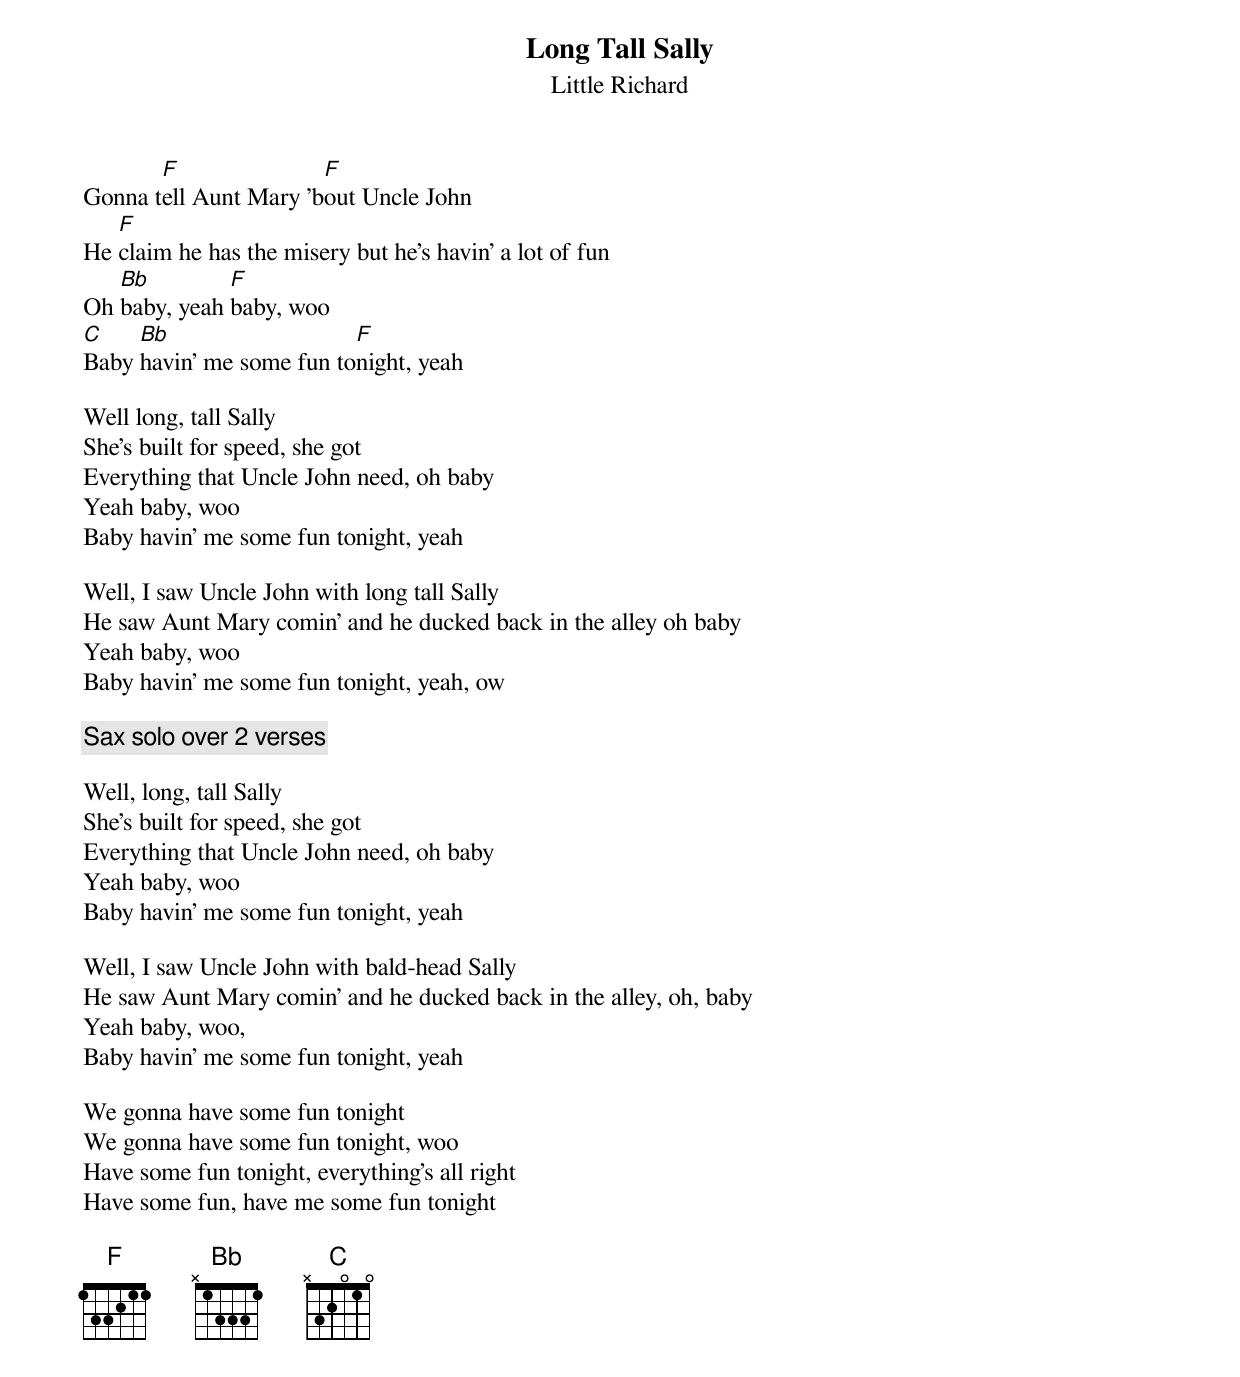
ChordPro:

{title:Long Tall Sally}
{subtitle:Little Richard}
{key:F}

Gonna t[F]ell Aunt Mary 'b[F]out Uncle John
He [F]claim he has the misery but he's havin' a lot of fun
Oh [Bb]baby, yeah [F]baby, woo
[C]Baby [Bb]havin' me some fun to[F]night, yeah

Well long, tall Sally
She's built for speed, she got
Everything that Uncle John need, oh baby
Yeah baby, woo
Baby havin' me some fun tonight, yeah

Well, I saw Uncle John with long tall Sally
He saw Aunt Mary comin' and he ducked back in the alley oh baby
Yeah baby, woo
Baby havin' me some fun tonight, yeah, ow

{c:Sax solo over 2 verses}

Well, long, tall Sally
She's built for speed, she got
Everything that Uncle John need, oh baby
Yeah baby, woo
Baby havin' me some fun tonight, yeah

Well, I saw Uncle John with bald-head Sally
He saw Aunt Mary comin' and he ducked back in the alley, oh, baby
Yeah baby, woo,
Baby havin' me some fun tonight, yeah

We gonna have some fun tonight
We gonna have some fun tonight, woo
Have some fun tonight, everything's all right
Have some fun, have me some fun tonight

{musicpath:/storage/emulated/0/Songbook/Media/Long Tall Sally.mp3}
